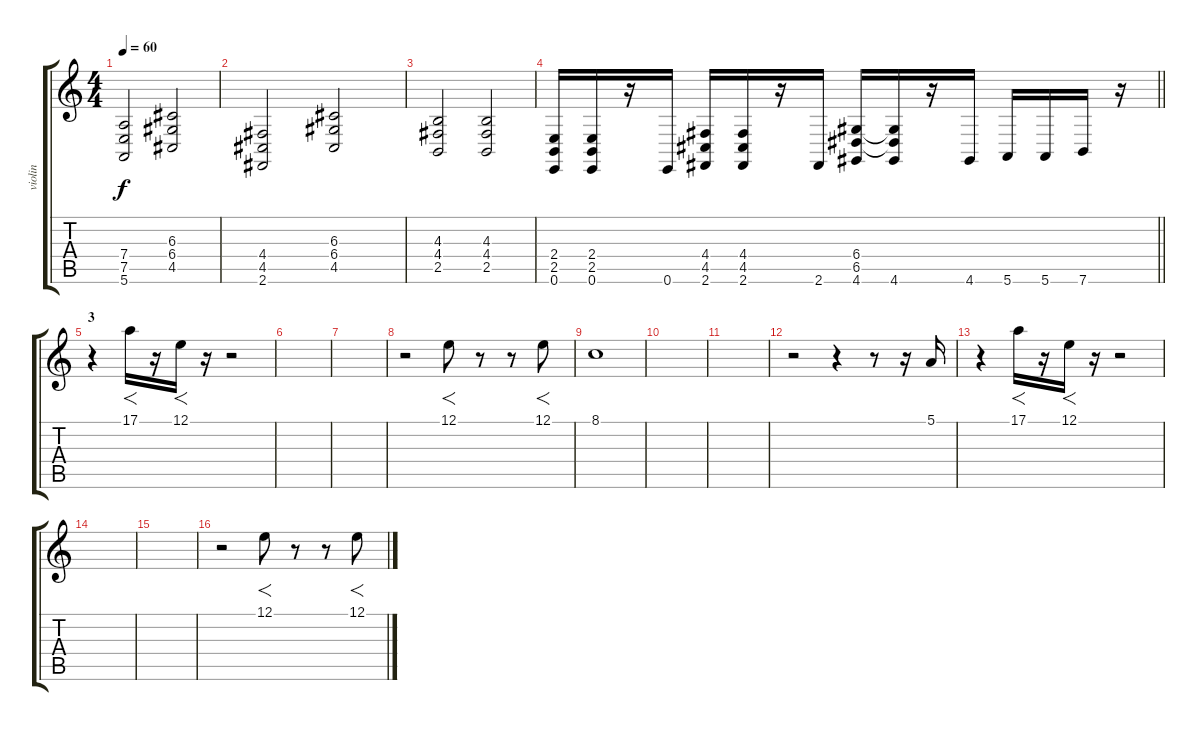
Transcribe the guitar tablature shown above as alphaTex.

\track ("violin" "violin") {instrument tremolostrings}
\staff {score tabs}
\tuning (E4 B3 G3 D3 A2 E2) {hide}
\ts (4 4)
\tempo 60
\clef g2
\ks c
(7.4 7.5 5.6).2{dy f volume 6} (6.3 6.4 4.5).2 |
(4.4 4.5 2.6).2 (6.3 6.4 4.5).2 |
(4.3 4.4 2.5).2 (4.3 4.4 2.5).2 |
\barLineRight lightlight
(2.4 2.5 0.6).16 (2.4 2.5 0.6).16 r.16 0.6.16 (4.4 4.5 2.6).16 (4.4 4.5 2.6).16 r.16 2.6.16 (6.4 6.5 4.6).16 (6.4{t} 6.5{t} 4.6).16 r.16 4.6.16 5.6.16 5.6.16 7.6.16 r.16 |
\section ("" "3")
r.4 17.1.16{f} r.16 12.1.16{f} r.16 r.2 |
|
|
r.2 12.1.8{f} r.8 r.8 12.1.8{f} |
8.1.1 |
|
|
r.2 r.4 r.8 r.16 5.1.16 |
r.4 17.1.16{f} r.16 12.1.16{f} r.16 r.2 |
|
|
r.2 12.1.8{f} r.8 r.8 12.1.8{f}
